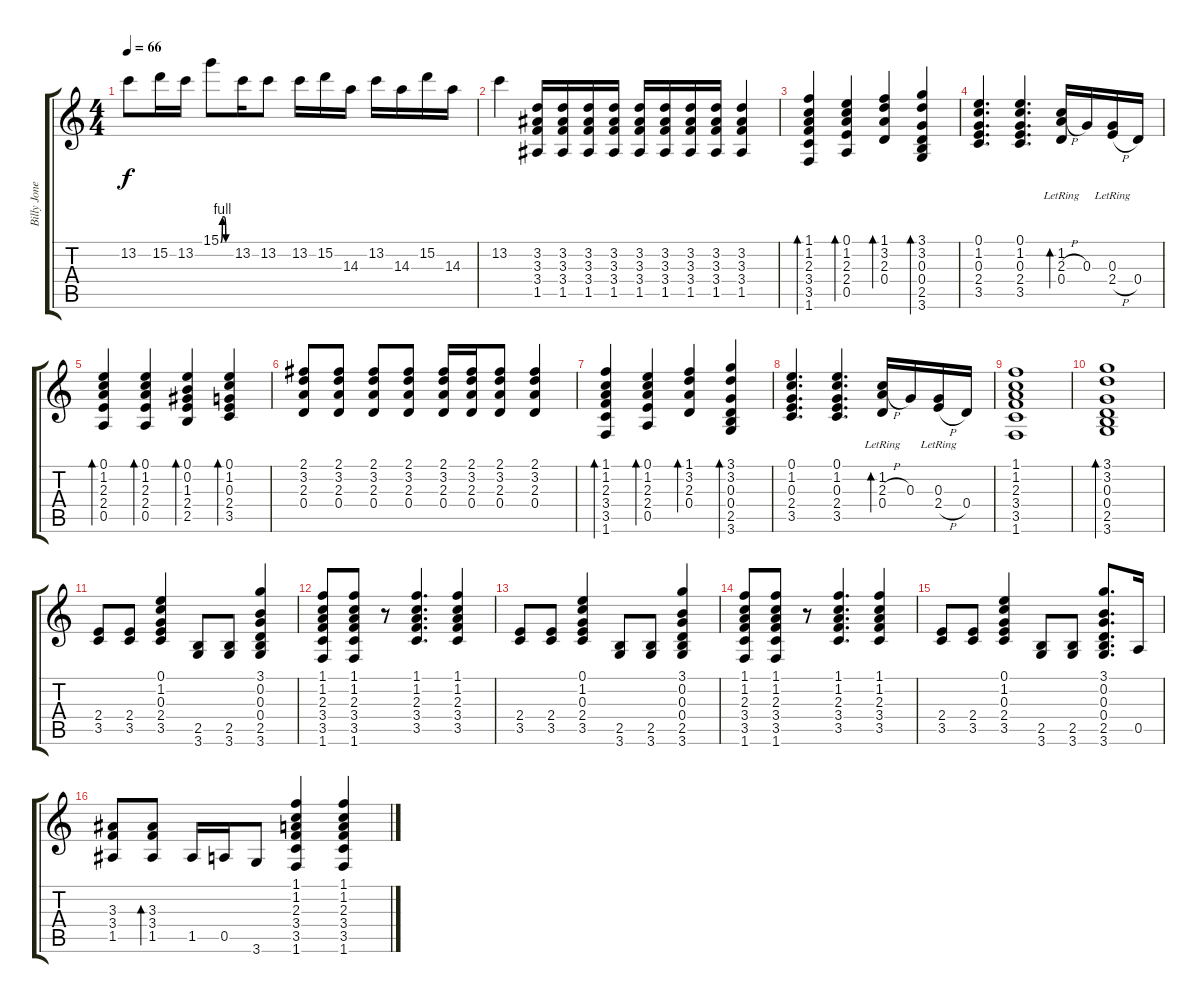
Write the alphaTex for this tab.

\track ("Billy Jones Guitar" "Billy Jone") {instrument electricguitarclean}
\staff {score tabs}
\tuning (E4 B3 G3 D3 A2 E2) {hide}
\ts (4 4)
\tempo 66
\clef g2
\ks c
13.2{t}.8{dy f} 15.2.16 13.2.16 15.1{be (custom 0 0 10 4 20 4 30 0 60 0)}.8 13.2.16 13.2.8 13.2.16 15.2.16 14.3.16 13.2.16 14.3.16 15.2.16 14.3.16 |
13.2.4{volume 0} (3.2 3.3 3.4 1.5).16{volume 10 balance 16 instrument electricguitarclean} (3.2 3.3 3.4 1.5).16 (3.2 3.3 3.4 1.5).16 (3.2 3.3 3.4 1.5).16 (3.2 3.3 3.4 1.5).16 (3.2 3.3 3.4 1.5).16 (3.2 3.3 3.4 1.5).16 (3.2 3.3 3.4 1.5).16 (3.2 3.3 3.4 1.5).4 |
(1.1 1.2 2.3 3.4 3.5 1.6).4{bd 60} (0.1 1.2 2.3 2.4 0.5).4{bd 60} (1.1 3.2 2.3 0.4).4{bd 60} (3.1 3.2 0.3 0.4 2.5 3.6).4{bd 60} |
(0.1 1.2 0.3 2.4 3.5).4{d} (0.1 1.2 0.3 2.4 3.5).4{d} (1.2{lr} 2.3{h lr} 0.4{lr}).16{bd 60} 0.3.16 (0.3{lr} 2.4{h}).16 0.4.16 |
(0.1 1.2 2.3 2.4 0.5).4{bd 60} (0.1 1.2 2.3 2.4 0.5).4{bd 60} (0.1 0.2 1.3 2.4 2.5).4{bd 60} (0.1 1.2 0.3 2.4 3.5).4{bd 60} |
(2.1 3.2 2.3 0.4).8 (2.1 3.2 2.3 0.4).8 (2.1 3.2 2.3 0.4).8 (2.1 3.2 2.3 0.4).8 (2.1 3.2 2.3 0.4).16 (2.1 3.2 2.3 0.4).16 (2.1 3.2 2.3 0.4).8 (2.1 3.2 2.3 0.4).4 |
(1.1 1.2 2.3 3.4 3.5 1.6).4{bd 60} (0.1 1.2 2.3 2.4 0.5).4{bd 60} (1.1 3.2 2.3 0.4).4{bd 60} (3.1 3.2 0.3 0.4 2.5 3.6).4{bd 60} |
(0.1 1.2 0.3 2.4 3.5).4{d} (0.1 1.2 0.3 2.4 3.5).4{d} (1.2{lr} 2.3{h lr} 0.4{lr}).16{bd 60} 0.3.16 (0.3{lr} 2.4{h}).16 0.4.16 |
(1.1 1.2 2.3 3.4 3.5 1.6).1 |
(3.1 3.2 0.3 0.4 2.5 3.6).1{bd 240} |
(2.4 3.5).8{volume 10 balance 16} (2.4 3.5).8 (0.1 1.2 0.3 2.4 3.5).4 (2.5 3.6).8 (2.5 3.6).8 (3.1 0.2 0.3 0.4 2.5 3.6).4 |
(1.1 1.2 2.3 3.4 3.5 1.6).8 (1.1 1.2 2.3 3.4 3.5 1.6).8 r.8 (1.1 1.2 2.3 3.4 3.5).4{d} (1.1 1.2 2.3 3.4 3.5).4 |
(2.4 3.5).8 (2.4 3.5).8 (0.1 1.2 0.3 2.4 3.5).4 (2.5 3.6).8 (2.5 3.6).8 (3.1 0.2 0.3 0.4 2.5 3.6).4 |
(1.1 1.2 2.3 3.4 3.5 1.6).8 (1.1 1.2 2.3 3.4 3.5 1.6).8 r.8 (1.1 1.2 2.3 3.4 3.5).4{d} (1.1 1.2 2.3 3.4 3.5).4 |
(2.4 3.5).8 (2.4 3.5).8 (0.1 1.2 0.3 2.4 3.5).4 (2.5 3.6).8 (2.5 3.6).8 (3.1 0.2 0.3 0.4 2.5 3.6).8{d} 0.5.16 |
(3.3 3.4 1.5).8 (3.3 3.4 1.5).8{bd 60} 1.5.16 0.5.16 3.6.8 (1.1 1.2 2.3 3.4 3.5 1.6).4 (1.1 1.2 2.3 3.4 3.5 1.6).4
